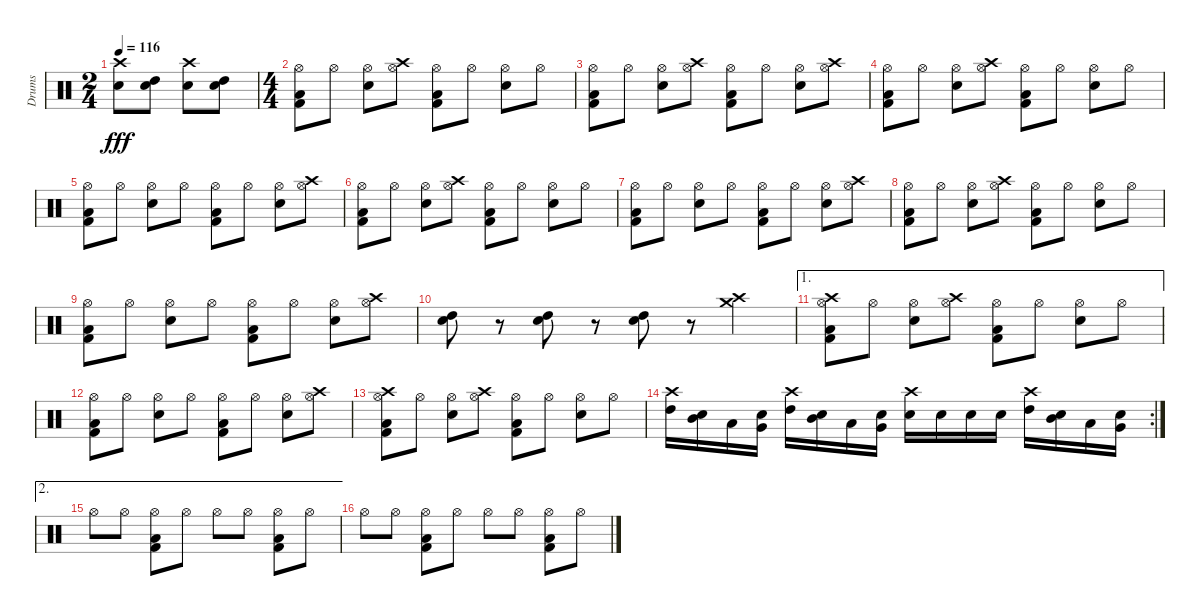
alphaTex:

\track ("Drums" "Drums") {instrument percussion}
\staff {score}
\articulation defaults
\ts (2 4)
\tempo 116
\clef neutral
\ks c
("Crash high (hit)" "Electric Snare (hit)").8{dy fff} ("High Tom (hit)" "Electric Snare (hit)").8 ("Crash high (hit)" "Electric Snare (hit)").8 ("High Tom (hit)" "Electric Snare (hit)").8 |
\ts (4 4)
("Low Floor Tom (hit)" "Hi-Hat (open)" "Kick (hit) 2").8 "Hi-Hat (open)".8 ("Hi-Hat (open)" "Electric Snare (hit)").8 ("Crash high (hit)" "Hi-Hat (open)").8 ("Low Floor Tom (hit)" "Hi-Hat (open)" "Kick (hit) 2").8 "Hi-Hat (open)".8 ("Hi-Hat (open)" "Electric Snare (hit)").8 "Hi-Hat (open)".8 |
("Low Floor Tom (hit)" "Hi-Hat (open)" "Kick (hit) 2").8 "Hi-Hat (open)".8 ("Hi-Hat (open)" "Electric Snare (hit)").8 ("Crash high (hit)" "Hi-Hat (open)").8 ("Low Floor Tom (hit)" "Hi-Hat (open)" "Kick (hit) 2").8 "Hi-Hat (open)".8 ("Hi-Hat (open)" "Electric Snare (hit)").8 ("Crash high (hit)" "Hi-Hat (open)").8 |
("Low Floor Tom (hit)" "Hi-Hat (open)" "Kick (hit) 2").8 "Hi-Hat (open)".8 ("Hi-Hat (open)" "Electric Snare (hit)").8 ("Crash high (hit)" "Hi-Hat (open)").8 ("Low Floor Tom (hit)" "Hi-Hat (open)" "Kick (hit) 2").8 "Hi-Hat (open)".8 ("Hi-Hat (open)" "Electric Snare (hit)").8 "Hi-Hat (open)".8 |
("Low Floor Tom (hit)" "Hi-Hat (open)" "Kick (hit) 2").8 "Hi-Hat (open)".8 ("Hi-Hat (open)" "Electric Snare (hit)").8 "Hi-Hat (open)".8 ("Low Floor Tom (hit)" "Hi-Hat (open)" "Kick (hit) 2").8 "Hi-Hat (open)".8 ("Hi-Hat (open)" "Electric Snare (hit)").8 ("Crash high (hit)" "Hi-Hat (open)").8 |
("Low Floor Tom (hit)" "Hi-Hat (open)" "Kick (hit) 2").8 "Hi-Hat (open)".8 ("Hi-Hat (open)" "Electric Snare (hit)").8 ("Crash high (hit)" "Hi-Hat (open)").8 ("Low Floor Tom (hit)" "Hi-Hat (open)" "Kick (hit) 2").8 "Hi-Hat (open)".8 ("Hi-Hat (open)" "Electric Snare (hit)").8 "Hi-Hat (open)".8 |
("Low Floor Tom (hit)" "Hi-Hat (open)" "Kick (hit) 2").8 "Hi-Hat (open)".8 ("Hi-Hat (open)" "Electric Snare (hit)").8 "Hi-Hat (open)".8 ("Low Floor Tom (hit)" "Hi-Hat (open)" "Kick (hit) 2").8 "Hi-Hat (open)".8 ("Hi-Hat (open)" "Electric Snare (hit)").8 ("Crash high (hit)" "Hi-Hat (open)").8 |
("Low Floor Tom (hit)" "Hi-Hat (open)" "Kick (hit) 2").8 "Hi-Hat (open)".8 ("Hi-Hat (open)" "Electric Snare (hit)").8 ("Crash high (hit)" "Hi-Hat (open)").8 ("Low Floor Tom (hit)" "Hi-Hat (open)" "Kick (hit) 2").8 "Hi-Hat (open)".8 ("Hi-Hat (open)" "Electric Snare (hit)").8 "Hi-Hat (open)".8 |
("Low Floor Tom (hit)" "Hi-Hat (open)" "Kick (hit) 2").8 "Hi-Hat (open)".8 ("Hi-Hat (open)" "Electric Snare (hit)").8 "Hi-Hat (open)".8 ("Low Floor Tom (hit)" "Hi-Hat (open)" "Kick (hit) 2").8 "Hi-Hat (open)".8 ("Hi-Hat (open)" "Electric Snare (hit)").8 ("Crash high (hit)" "Hi-Hat (open)").8 |
("High Tom (hit)" "Electric Snare (hit)").8 r.8 ("High Tom (hit)" "Electric Snare (hit)").8 r.8 ("High Tom (hit)" "Electric Snare (hit)").8 r.8 ("Crash high (hit)" "Crash medium (hit)").4 |
\ae 1
("Crash high (hit)" "Low Floor Tom (hit)" "Hi-Hat (open)" "Kick (hit) 2").8 "Hi-Hat (open)".8 ("Hi-Hat (open)" "Electric Snare (hit)").8 ("Crash high (hit)" "Hi-Hat (open)").8 ("Low Floor Tom (hit)" "Hi-Hat (open)" "Kick (hit) 2").8 "Hi-Hat (open)".8 ("Hi-Hat (open)" "Electric Snare (hit)").8 "Hi-Hat (open)".8 |
("Low Floor Tom (hit)" "Hi-Hat (open)" "Kick (hit) 2").8 "Hi-Hat (open)".8 ("Hi-Hat (open)" "Electric Snare (hit)").8 "Hi-Hat (open)".8 ("Low Floor Tom (hit)" "Hi-Hat (open)" "Kick (hit) 2").8 "Hi-Hat (open)".8 ("Hi-Hat (open)" "Electric Snare (hit)").8 ("Crash high (hit)" "Hi-Hat (open)").8 |
("Crash high (hit)" "Low Floor Tom (hit)" "Hi-Hat (open)" "Kick (hit) 2").8 "Hi-Hat (open)".8 ("Hi-Hat (open)" "Electric Snare (hit)").8 ("Crash high (hit)" "Hi-Hat (open)").8 ("Low Floor Tom (hit)" "Hi-Hat (open)" "Kick (hit) 2").8 "Hi-Hat (open)".8 ("Hi-Hat (open)" "Electric Snare (hit)").8 "Hi-Hat (open)".8 |
\rc 2
("Crash high (hit)" "High Tom (hit)").16 ("Mid Tom (hit)" "Electric Snare (hit)").16 "Low Tom (hit)".16 ("Very Low Tom (hit)" "Electric Snare (hit)").16 ("Crash high (hit)" "High Tom (hit)").16 ("Mid Tom (hit)" "Electric Snare (hit)").16 "Low Tom (hit)".16 ("Very Low Tom (hit)" "Electric Snare (hit)").16 ("Crash high (hit)" "Electric Snare (hit)").16 "Electric Snare (hit)".16 "Electric Snare (hit)".16 "Electric Snare (hit)".16 ("Crash high (hit)" "High Tom (hit)").16 ("Mid Tom (hit)" "Electric Snare (hit)").16 "Low Tom (hit)".16 ("Very Low Tom (hit)" "Electric Snare (hit)").16 |
\ae 2 "Hi-Hat (open)".8 "Hi-Hat (open)".8
("Low Floor Tom (hit)" "Hi-Hat (open)" "Kick (hit) 2").8 "Hi-Hat (open)".8 "Hi-Hat (open)".8 "Hi-Hat (open)".8 ("Low Floor Tom (hit)" "Hi-Hat (open)" "Kick (hit) 2").8 "Hi-Hat (open)".8 |
"Hi-Hat (open)".8 "Hi-Hat (open)".8 ("Low Floor Tom (hit)" "Hi-Hat (open)" "Kick (hit) 2").8 "Hi-Hat (open)".8 "Hi-Hat (open)".8 "Hi-Hat (open)".8 ("Low Floor Tom (hit)" "Hi-Hat (open)" "Kick (hit) 2").8 "Hi-Hat (open)".8
